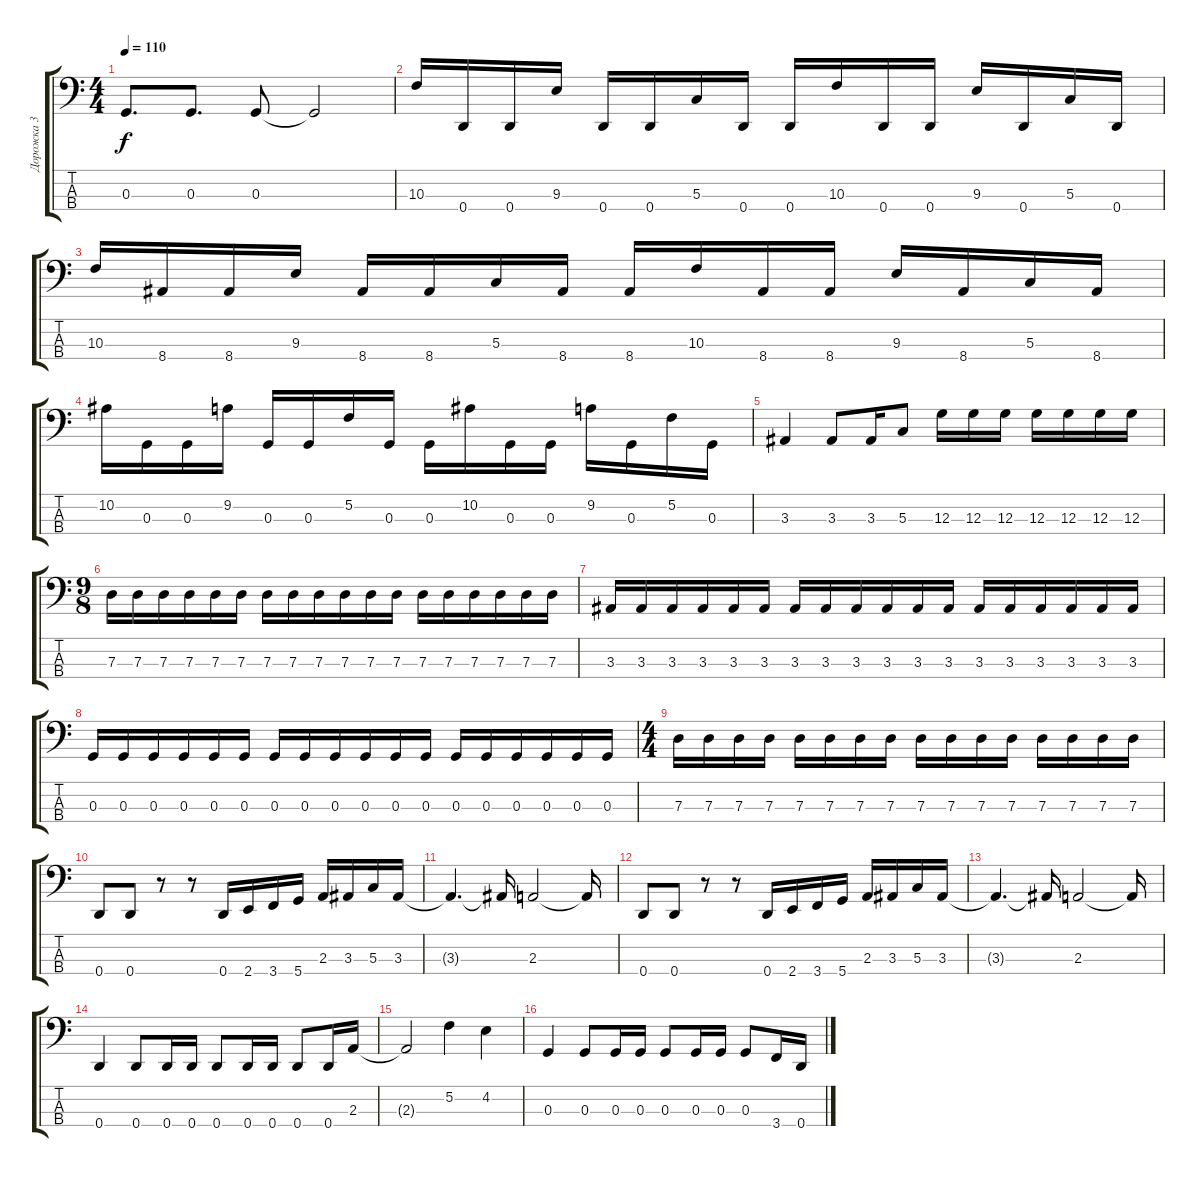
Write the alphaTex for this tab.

\track ("Дорожка 3" "Дорожка 3") {instrument electricbassfinger}
\staff {score tabs}
\tuning (F2 C2 G1 D1) {hide}
\ts (4 4)
\tempo 110
\clef f4
\ks c
0.3.8{d dy f} 0.3.8{d} 0.3.8 0.3{t}.2 |
10.3.16 0.4.16 0.4.16 9.3.16 0.4.16 0.4.16 5.3.16 0.4.16 0.4.16 10.3.16 0.4.16 0.4.16 9.3.16 0.4.16 5.3.16 0.4.16 |
10.3.16 8.4.16 8.4.16 9.3.16 8.4.16 8.4.16 5.3.16 8.4.16 8.4.16 10.3.16 8.4.16 8.4.16 9.3.16 8.4.16 5.3.16 8.4.16 |
10.2.16 0.3.16 0.3.16 9.2.16 0.3.16 0.3.16 5.2.16 0.3.16 0.3.16 10.2.16 0.3.16 0.3.16 9.2.16 0.3.16 5.2.16 0.3.16 |
3.3.4 3.3.8 3.3.16 5.3.8 12.3.16 12.3.16 12.3.16 12.3.16 12.3.16 12.3.16 12.3.16 |
\ts (9 8)
7.3.16 7.3.16 7.3.16 7.3.16 7.3.16 7.3.16 7.3.16 7.3.16 7.3.16 7.3.16 7.3.16 7.3.16 7.3.16 7.3.16 7.3.16 7.3.16 7.3.16 7.3.16 |
3.3.16 3.3.16 3.3.16 3.3.16 3.3.16 3.3.16 3.3.16 3.3.16 3.3.16 3.3.16 3.3.16 3.3.16 3.3.16 3.3.16 3.3.16 3.3.16 3.3.16 3.3.16 |
0.3.16 0.3.16 0.3.16 0.3.16 0.3.16 0.3.16 0.3.16 0.3.16 0.3.16 0.3.16 0.3.16 0.3.16 0.3.16 0.3.16 0.3.16 0.3.16 0.3.16 0.3.16 |
\ts (4 4)
7.3.16 7.3.16 7.3.16 7.3.16 7.3.16 7.3.16 7.3.16 7.3.16 7.3.16 7.3.16 7.3.16 7.3.16 7.3.16 7.3.16 7.3.16 7.3.16 |
0.4.8 0.4.8 r.8 r.8 0.4.16 2.4.16 3.4.16 5.4.16 2.3.16 3.3.16 5.3.16 3.3.16 |
3.3{t}.4{d} 3.3{t}.16 2.3.2 2.3{t}.16 |
0.4.8 0.4.8 r.8 r.8 0.4.16 2.4.16 3.4.16 5.4.16 2.3.16 3.3.16 5.3.16 3.3.16 |
3.3{t}.4{d} 3.3{t}.16 2.3.2 2.3{t}.16 |
0.4.4 0.4.8 0.4.16 0.4.16 0.4.8 0.4.16 0.4.16 0.4.8 0.4.16 2.3.16 |
2.3{t}.2 5.2.4 4.2.4 |
0.3.4 0.3.8 0.3.16 0.3.16 0.3.8 0.3.16 0.3.16 0.3.8 3.4.16 0.4.16
